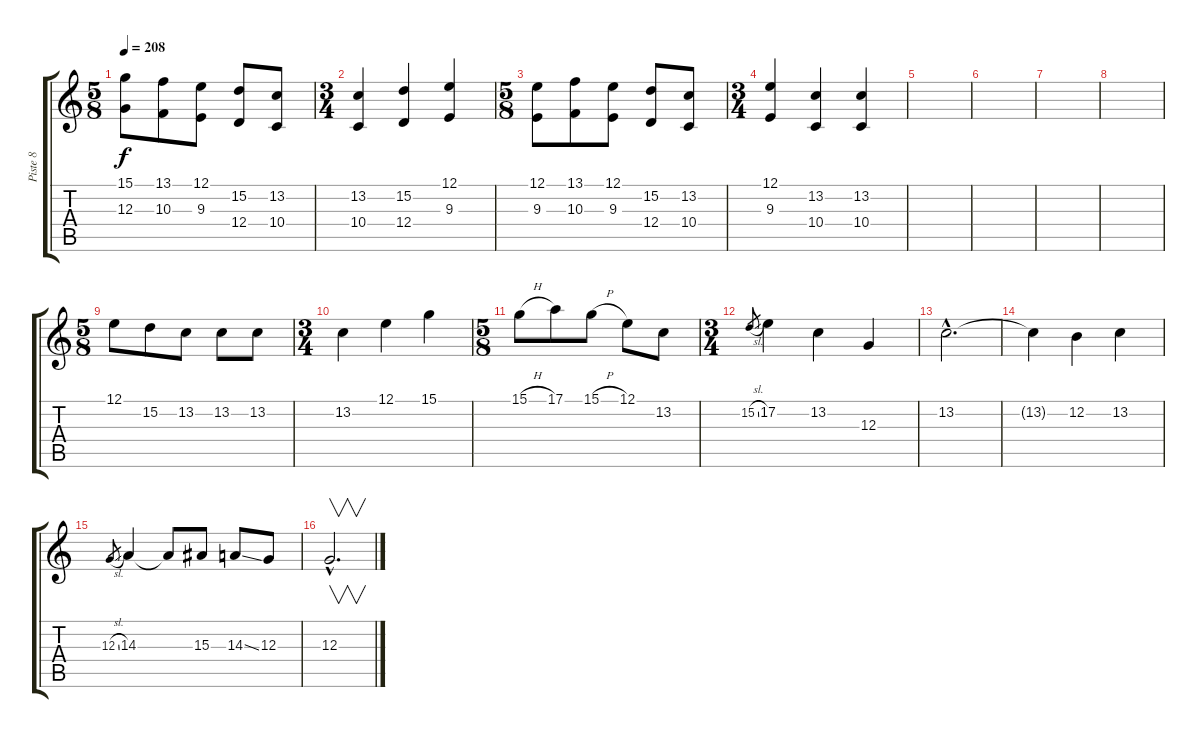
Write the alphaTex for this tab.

\track ("Piste 8" "Piste 8") {instrument choiraahs}
\staff {score tabs}
\tuning (E4 B3 G3 D3 A2 E2) {hide}
\ts (5 8)
\tempo 208
\clef g2
\ks c
(15.1 12.3).8{dy f} (13.1 10.3).8 (12.1 9.3).8 (15.2 12.4).8 (13.2 10.4).8 |
\ts (3 4)
(13.2 10.4).4 (15.2 12.4).4 (12.1 9.3).4 |
\ts (5 8)
(12.1 9.3).8 (13.1 10.3).8 (12.1 9.3).8 (15.2 12.4).8 (13.2 10.4).8 |
\ts (3 4)
(12.1 9.3).4 (13.2 10.4).4 (13.2 10.4).4 |
|
|
|
|
\ts (5 8)
12.1.8 15.2.8 13.2.8 13.2.8 13.2.8 |
\ts (3 4)
13.2.4 12.1.4 15.1.4 |
\ts (5 8)
15.1{h}.8 17.1.8 15.1{h}.8 12.1.8 13.2.8 |
\ts (3 4)
15.2{sl}.8{gr} 17.2.4 13.2.4 12.3.4 |
13.2{hac}.2{d} |
13.2{t}.4 12.2.4 13.2.4 |
12.3{sl}.8{gr} 14.3.4 14.3{t}.8 15.3.8 14.3{ss}.8 12.3.8 |
12.3{hac}.2{v d}
